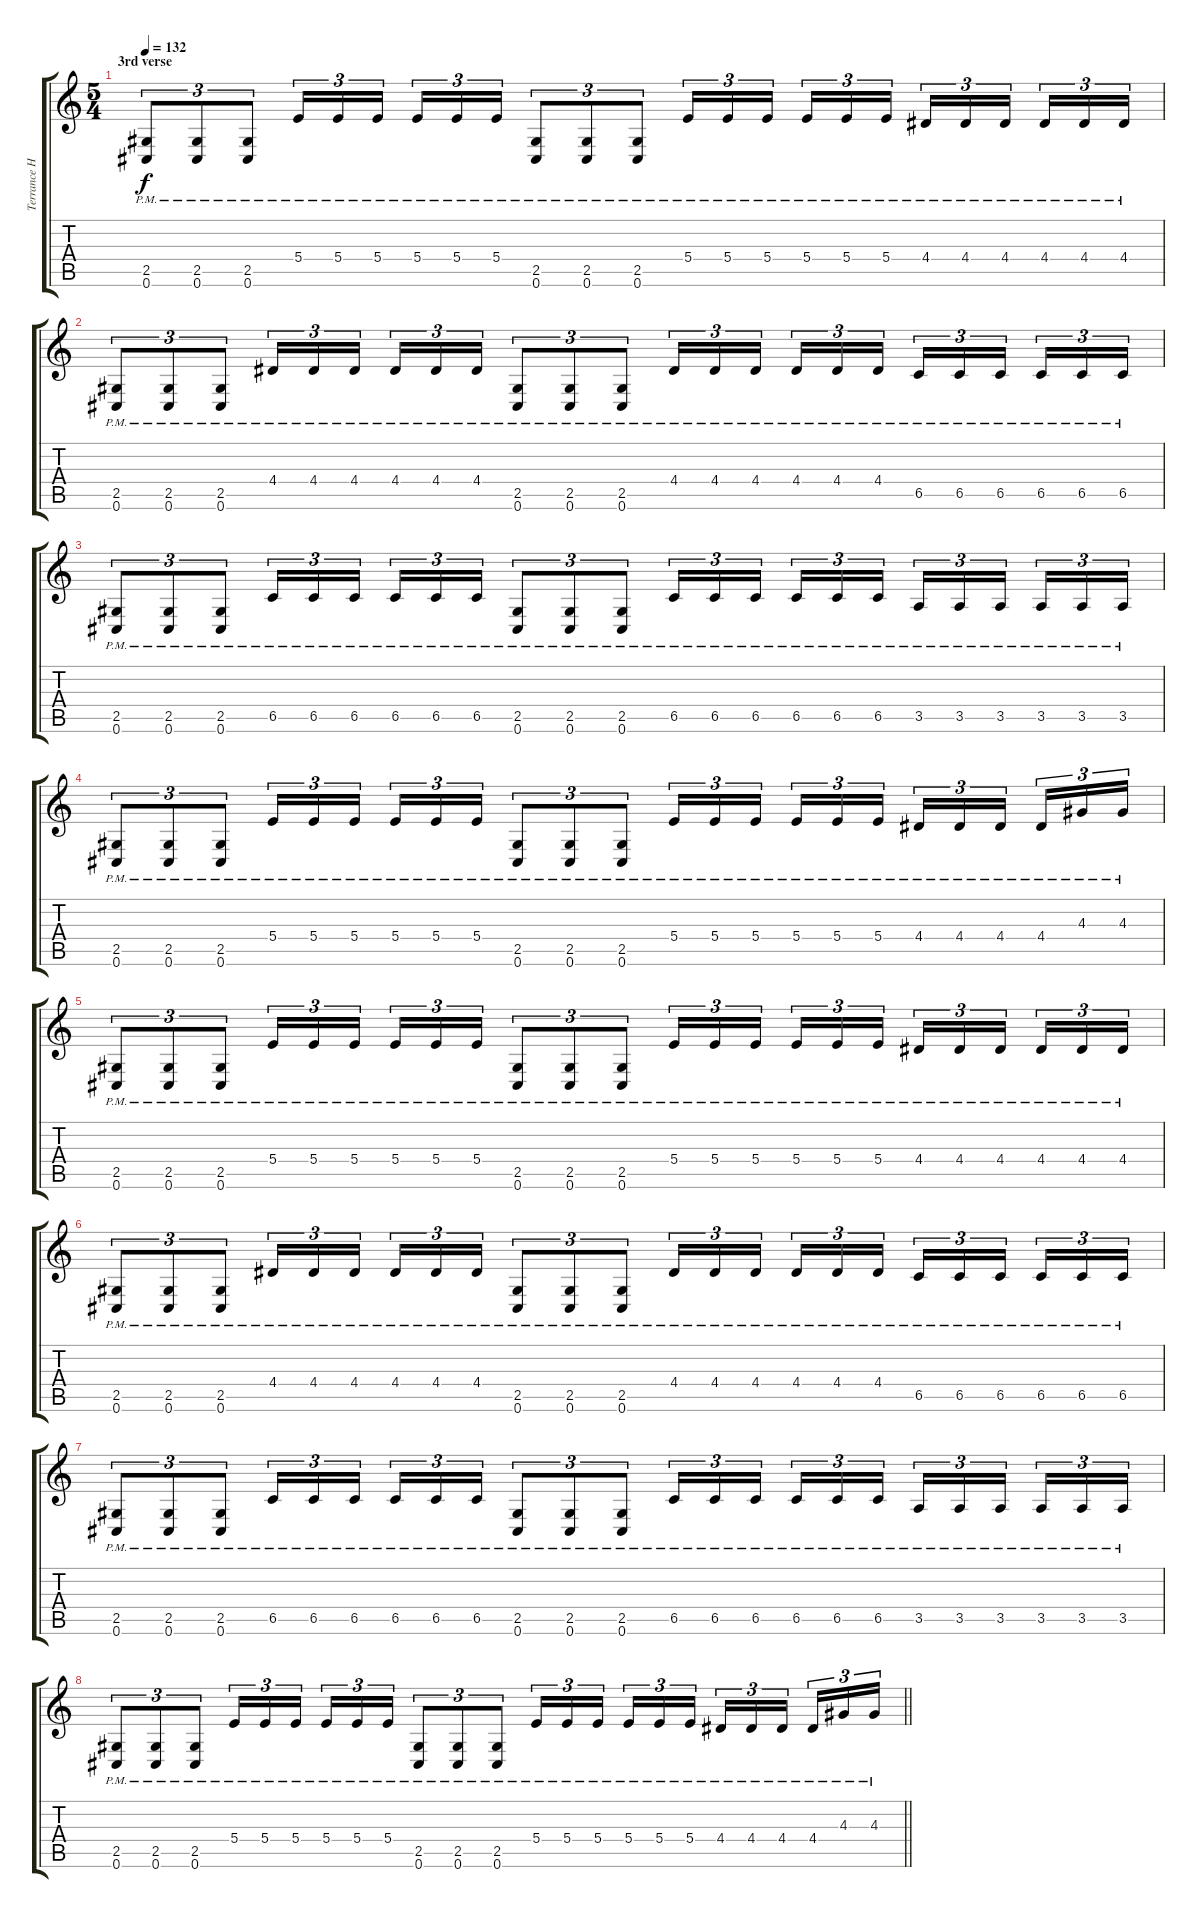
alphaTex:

\track ("Terrance Hobbs" "Terrance H") {instrument distortionguitar}
\staff {score tabs}
\tuning (Db4 Ab3 E3 B2 Gb2 Db2) {hide}
\ts (5 4)
\section ("" "3rd verse")
\tempo 132
\clef g2
\ks c
(2.5{pm} 0.6{pm}).8{tu (3 2) dy f} (2.5{pm} 0.6{pm}).8{tu (3 2)} (2.5{pm} 0.6{pm}).8{tu (3 2)} 5.4{pm}.16{tu (3 2)} 5.4{pm}.16{tu (3 2)} 5.4{pm}.16{tu (3 2) beam splitsecondary} 5.4{pm}.16{tu (3 2)} 5.4{pm}.16{tu (3 2)} 5.4{pm}.16{tu (3 2)} (2.5{pm} 0.6{pm}).8{tu (3 2)} (2.5{pm} 0.6{pm}).8{tu (3 2)} (2.5{pm} 0.6{pm}).8{tu (3 2)} 5.4{pm}.16{tu (3 2)} 5.4{pm}.16{tu (3 2)} 5.4{pm}.16{tu (3 2) beam splitsecondary} 5.4{pm}.16{tu (3 2)} 5.4{pm}.16{tu (3 2)} 5.4{pm}.16{tu (3 2)} 4.4{pm}.16{tu (3 2)} 4.4{pm}.16{tu (3 2)} 4.4{pm}.16{tu (3 2) beam splitsecondary} 4.4{pm}.16{tu (3 2)} 4.4{pm}.16{tu (3 2)} 4.4{pm}.16{tu (3 2)} |
(2.5{pm} 0.6{pm}).8{tu (3 2)} (2.5{pm} 0.6{pm}).8{tu (3 2)} (2.5{pm} 0.6{pm}).8{tu (3 2)} 4.4{pm}.16{tu (3 2)} 4.4{pm}.16{tu (3 2)} 4.4{pm}.16{tu (3 2) beam splitsecondary} 4.4{pm}.16{tu (3 2)} 4.4{pm}.16{tu (3 2)} 4.4{pm}.16{tu (3 2)} (2.5{pm} 0.6{pm}).8{tu (3 2)} (2.5{pm} 0.6{pm}).8{tu (3 2)} (2.5{pm} 0.6{pm}).8{tu (3 2)} 4.4{pm}.16{tu (3 2)} 4.4{pm}.16{tu (3 2)} 4.4{pm}.16{tu (3 2) beam splitsecondary} 4.4{pm}.16{tu (3 2)} 4.4{pm}.16{tu (3 2)} 4.4{pm}.16{tu (3 2)} 6.5{pm}.16{tu (3 2)} 6.5{pm}.16{tu (3 2)} 6.5{pm}.16{tu (3 2) beam splitsecondary} 6.5{pm}.16{tu (3 2)} 6.5{pm}.16{tu (3 2)} 6.5{pm}.16{tu (3 2)} |
(2.5{pm} 0.6{pm}).8{tu (3 2)} (2.5{pm} 0.6{pm}).8{tu (3 2)} (2.5{pm} 0.6{pm}).8{tu (3 2)} 6.5{pm}.16{tu (3 2)} 6.5{pm}.16{tu (3 2)} 6.5{pm}.16{tu (3 2) beam splitsecondary} 6.5{pm}.16{tu (3 2)} 6.5{pm}.16{tu (3 2)} 6.5{pm}.16{tu (3 2)} (2.5{pm} 0.6{pm}).8{tu (3 2)} (2.5{pm} 0.6{pm}).8{tu (3 2)} (2.5{pm} 0.6{pm}).8{tu (3 2)} 6.5{pm}.16{tu (3 2)} 6.5{pm}.16{tu (3 2)} 6.5{pm}.16{tu (3 2) beam splitsecondary} 6.5{pm}.16{tu (3 2)} 6.5{pm}.16{tu (3 2)} 6.5{pm}.16{tu (3 2)} 3.5{pm}.16{tu (3 2)} 3.5{pm}.16{tu (3 2)} 3.5{pm}.16{tu (3 2) beam splitsecondary} 3.5{pm}.16{tu (3 2)} 3.5{pm}.16{tu (3 2)} 3.5{pm}.16{tu (3 2)} |
(2.5{pm} 0.6{pm}).8{tu (3 2)} (2.5{pm} 0.6{pm}).8{tu (3 2)} (2.5{pm} 0.6{pm}).8{tu (3 2)} 5.4{pm}.16{tu (3 2)} 5.4{pm}.16{tu (3 2)} 5.4{pm}.16{tu (3 2) beam splitsecondary} 5.4{pm}.16{tu (3 2)} 5.4{pm}.16{tu (3 2)} 5.4{pm}.16{tu (3 2)} (2.5{pm} 0.6{pm}).8{tu (3 2)} (2.5{pm} 0.6{pm}).8{tu (3 2)} (2.5{pm} 0.6{pm}).8{tu (3 2)} 5.4{pm}.16{tu (3 2)} 5.4{pm}.16{tu (3 2)} 5.4{pm}.16{tu (3 2) beam splitsecondary} 5.4{pm}.16{tu (3 2)} 5.4{pm}.16{tu (3 2)} 5.4{pm}.16{tu (3 2)} 4.4{pm}.16{tu (3 2)} 4.4{pm}.16{tu (3 2)} 4.4{pm}.16{tu (3 2) beam splitsecondary} 4.4{pm}.16{tu (3 2)} 4.3{pm}.16{tu (3 2)} 4.3{pm}.16{tu (3 2)} |
(2.5{pm} 0.6{pm}).8{tu (3 2)} (2.5{pm} 0.6{pm}).8{tu (3 2)} (2.5{pm} 0.6{pm}).8{tu (3 2)} 5.4{pm}.16{tu (3 2)} 5.4{pm}.16{tu (3 2)} 5.4{pm}.16{tu (3 2) beam splitsecondary} 5.4{pm}.16{tu (3 2)} 5.4{pm}.16{tu (3 2)} 5.4{pm}.16{tu (3 2)} (2.5{pm} 0.6{pm}).8{tu (3 2)} (2.5{pm} 0.6{pm}).8{tu (3 2)} (2.5{pm} 0.6{pm}).8{tu (3 2)} 5.4{pm}.16{tu (3 2)} 5.4{pm}.16{tu (3 2)} 5.4{pm}.16{tu (3 2) beam splitsecondary} 5.4{pm}.16{tu (3 2)} 5.4{pm}.16{tu (3 2)} 5.4{pm}.16{tu (3 2)} 4.4{pm}.16{tu (3 2)} 4.4{pm}.16{tu (3 2)} 4.4{pm}.16{tu (3 2) beam splitsecondary} 4.4{pm}.16{tu (3 2)} 4.4{pm}.16{tu (3 2)} 4.4{pm}.16{tu (3 2)} |
(2.5{pm} 0.6{pm}).8{tu (3 2)} (2.5{pm} 0.6{pm}).8{tu (3 2)} (2.5{pm} 0.6{pm}).8{tu (3 2)} 4.4{pm}.16{tu (3 2)} 4.4{pm}.16{tu (3 2)} 4.4{pm}.16{tu (3 2) beam splitsecondary} 4.4{pm}.16{tu (3 2)} 4.4{pm}.16{tu (3 2)} 4.4{pm}.16{tu (3 2)} (2.5{pm} 0.6{pm}).8{tu (3 2)} (2.5{pm} 0.6{pm}).8{tu (3 2)} (2.5{pm} 0.6{pm}).8{tu (3 2)} 4.4{pm}.16{tu (3 2)} 4.4{pm}.16{tu (3 2)} 4.4{pm}.16{tu (3 2) beam splitsecondary} 4.4{pm}.16{tu (3 2)} 4.4{pm}.16{tu (3 2)} 4.4{pm}.16{tu (3 2)} 6.5{pm}.16{tu (3 2)} 6.5{pm}.16{tu (3 2)} 6.5{pm}.16{tu (3 2) beam splitsecondary} 6.5{pm}.16{tu (3 2)} 6.5{pm}.16{tu (3 2)} 6.5{pm}.16{tu (3 2)} |
(2.5{pm} 0.6{pm}).8{tu (3 2)} (2.5{pm} 0.6{pm}).8{tu (3 2)} (2.5{pm} 0.6{pm}).8{tu (3 2)} 6.5{pm}.16{tu (3 2)} 6.5{pm}.16{tu (3 2)} 6.5{pm}.16{tu (3 2) beam splitsecondary} 6.5{pm}.16{tu (3 2)} 6.5{pm}.16{tu (3 2)} 6.5{pm}.16{tu (3 2)} (2.5{pm} 0.6{pm}).8{tu (3 2)} (2.5{pm} 0.6{pm}).8{tu (3 2)} (2.5{pm} 0.6{pm}).8{tu (3 2)} 6.5{pm}.16{tu (3 2)} 6.5{pm}.16{tu (3 2)} 6.5{pm}.16{tu (3 2) beam splitsecondary} 6.5{pm}.16{tu (3 2)} 6.5{pm}.16{tu (3 2)} 6.5{pm}.16{tu (3 2)} 3.5{pm}.16{tu (3 2)} 3.5{pm}.16{tu (3 2)} 3.5{pm}.16{tu (3 2) beam splitsecondary} 3.5{pm}.16{tu (3 2)} 3.5{pm}.16{tu (3 2)} 3.5{pm}.16{tu (3 2)} |
\barLineRight lightlight
(2.5{pm} 0.6{pm}).8{tu (3 2)} (2.5{pm} 0.6{pm}).8{tu (3 2)} (2.5{pm} 0.6{pm}).8{tu (3 2)} 5.4{pm}.16{tu (3 2)} 5.4{pm}.16{tu (3 2)} 5.4{pm}.16{tu (3 2) beam splitsecondary} 5.4{pm}.16{tu (3 2)} 5.4{pm}.16{tu (3 2)} 5.4{pm}.16{tu (3 2)} (2.5{pm} 0.6{pm}).8{tu (3 2)} (2.5{pm} 0.6{pm}).8{tu (3 2)} (2.5{pm} 0.6{pm}).8{tu (3 2)} 5.4{pm}.16{tu (3 2)} 5.4{pm}.16{tu (3 2)} 5.4{pm}.16{tu (3 2) beam splitsecondary} 5.4{pm}.16{tu (3 2)} 5.4{pm}.16{tu (3 2)} 5.4{pm}.16{tu (3 2)} 4.4{pm}.16{tu (3 2)} 4.4{pm}.16{tu (3 2)} 4.4{pm}.16{tu (3 2) beam splitsecondary} 4.4{pm}.16{tu (3 2)} 4.3{pm}.16{tu (3 2)} 4.3{pm}.16{tu (3 2)}
